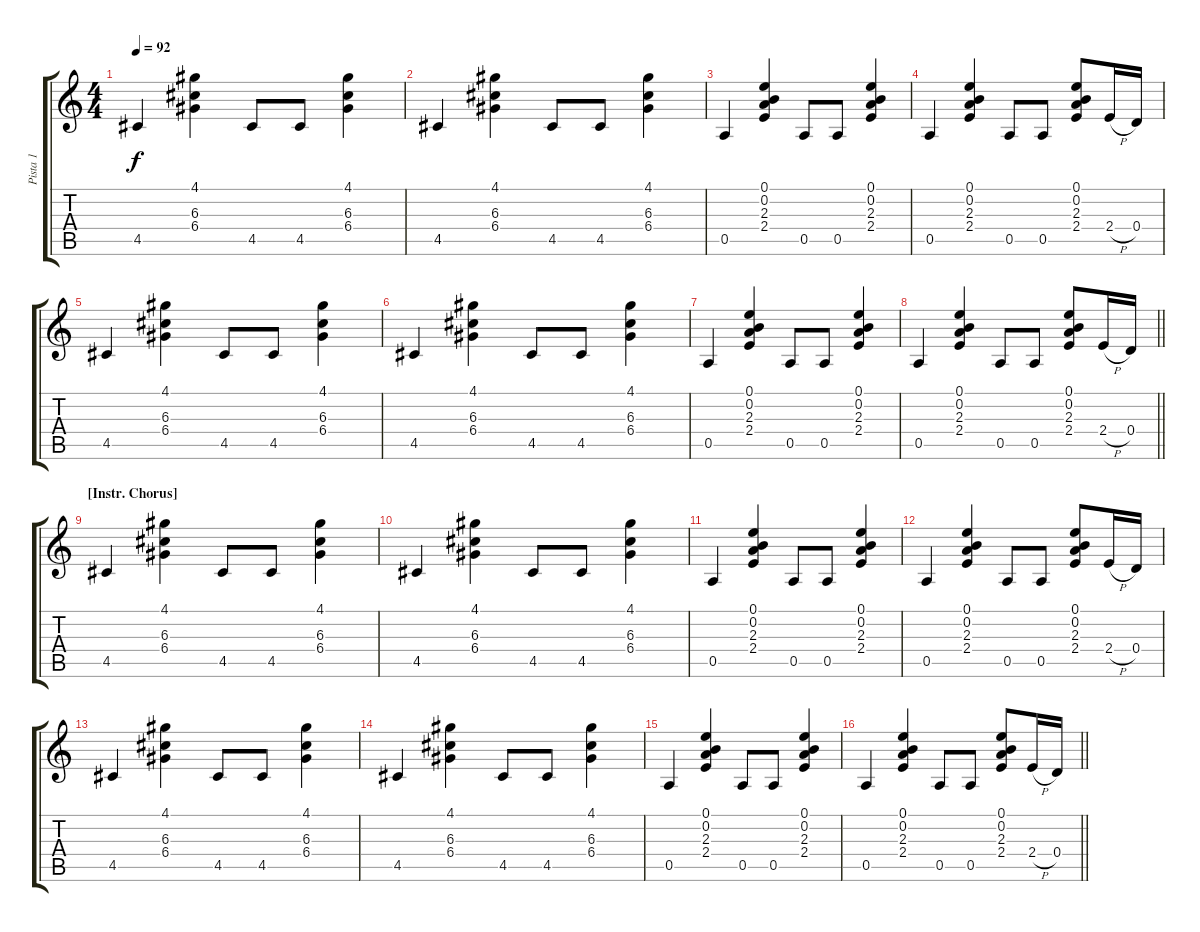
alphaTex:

\track ("Pista 1" "Pista 1") {instrument electricguitarclean}
\staff {score tabs}
\tuning (E4 B3 G3 D3 A2 E2) {hide}
\ts (4 4)
\tempo 92
\clef g2
\ks c
4.5.4{dy f} (4.1 6.3 6.4).4 4.5.8 4.5.8 (4.1 6.3 6.4).4 |
4.5.4 (4.1 6.3 6.4).4 4.5.8 4.5.8 (4.1 6.3 6.4).4 |
0.5.4 (0.1 0.2 2.3 2.4).4 0.5.8 0.5.8 (0.1 0.2 2.3 2.4).4 |
0.5.4 (0.1 0.2 2.3 2.4).4 0.5.8 0.5.8 (0.1 0.2 2.3 2.4).8 2.4{h}.16 0.4.16 |
4.5.4 (4.1 6.3 6.4).4 4.5.8 4.5.8 (4.1 6.3 6.4).4 |
4.5.4 (4.1 6.3 6.4).4 4.5.8 4.5.8 (4.1 6.3 6.4).4 |
0.5.4 (0.1 0.2 2.3 2.4).4 0.5.8 0.5.8 (0.1 0.2 2.3 2.4).4 |
\barLineRight lightlight
0.5.4 (0.1 0.2 2.3 2.4).4 0.5.8 0.5.8 (0.1 0.2 2.3 2.4).8 2.4{h}.16 0.4.16 |
\section ("" "[Instr. Chorus]")
4.5.4 (4.1 6.3 6.4).4 4.5.8 4.5.8 (4.1 6.3 6.4).4 |
4.5.4 (4.1 6.3 6.4).4 4.5.8 4.5.8 (4.1 6.3 6.4).4 |
0.5.4 (0.1 0.2 2.3 2.4).4 0.5.8 0.5.8 (0.1 0.2 2.3 2.4).4 |
0.5.4 (0.1 0.2 2.3 2.4).4 0.5.8 0.5.8 (0.1 0.2 2.3 2.4).8 2.4{h}.16 0.4.16 |
4.5.4 (4.1 6.3 6.4).4 4.5.8 4.5.8 (4.1 6.3 6.4).4 |
4.5.4 (4.1 6.3 6.4).4 4.5.8 4.5.8 (4.1 6.3 6.4).4 |
0.5.4 (0.1 0.2 2.3 2.4).4 0.5.8 0.5.8 (0.1 0.2 2.3 2.4).4 |
\barLineRight lightlight
0.5.4 (0.1 0.2 2.3 2.4).4 0.5.8 0.5.8 (0.1 0.2 2.3 2.4).8 2.4{h}.16 0.4.16
